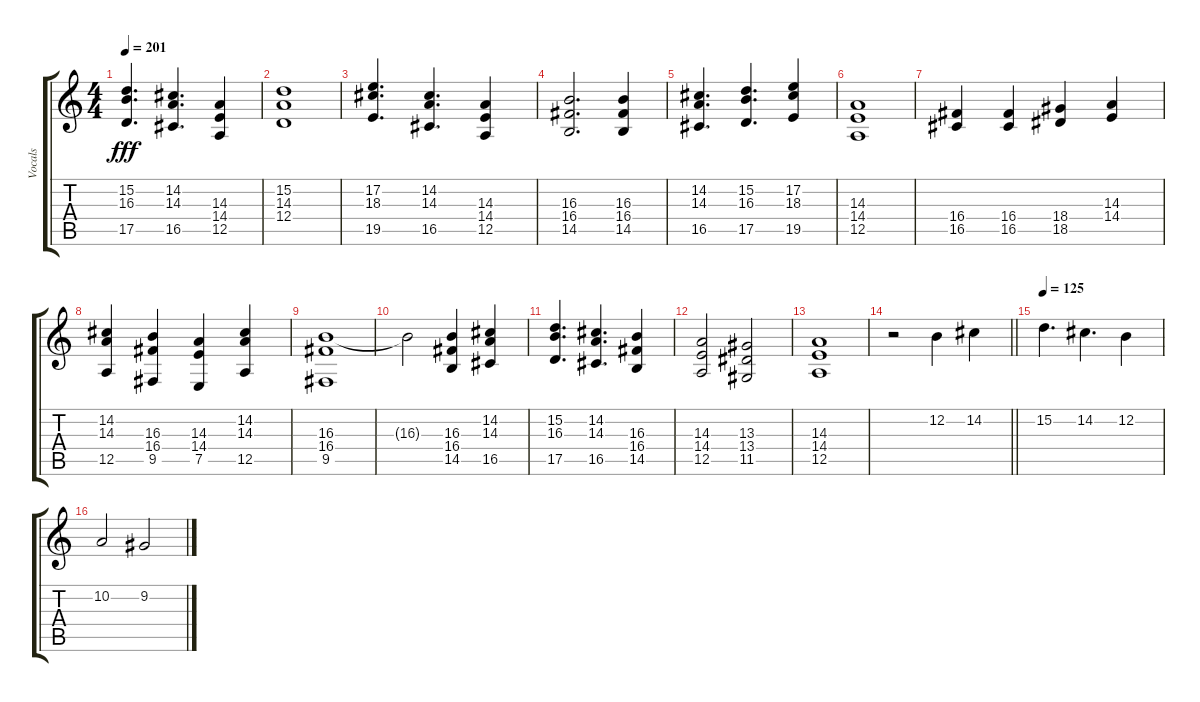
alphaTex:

\track ("Vocals" "Vocals") {instrument altosax}
\staff {score tabs}
\tuning (E4 B3 G3 D3 A2 E2) {hide}
\ts (4 4)
\tempo 201
\clef g2
\ks c
(15.2 16.3 17.5).4{d dy fff} (14.2 14.3 16.5).4{d} (14.3 14.4 12.5).4 |
(15.2 14.3 12.4).1 |
(17.2 18.3 19.5).4{d} (14.2 14.3 16.5).4{d} (14.3 14.4 12.5).4 |
(16.3 16.4 14.5).2{d} (16.3 16.4 14.5).4 |
(14.2 14.3 16.5).4{d} (15.2 16.3 17.5).4{d} (17.2 18.3 19.5).4 |
(14.3 14.4 12.5).1 |
(16.4 16.5).4 (16.4 16.5).4 (18.4 18.5).4 (14.3 14.4).4 |
(14.2 14.3 12.5).4 (16.3 16.4 9.5).4 (14.3 14.4 7.5).4 (14.2 14.3 12.5).4 |
(16.3 16.4 9.5).1 |
16.3{t}.2 (16.3 16.4 14.5).4 (14.2 14.3 16.5).4 |
(15.2 16.3 17.5).4{d} (14.2 14.3 16.5).4{d} (16.3 16.4 14.5).4 |
(14.3 14.4 12.5).2 (13.3 13.4 11.5).2 |
(14.3 14.4 12.5).1 |
\barLineRight lightlight
r.2 12.2.4 14.2.4 |
\tempo 125
15.2.4{d} 14.2.4{d} 12.2.4 |
10.2.2 9.2.2
